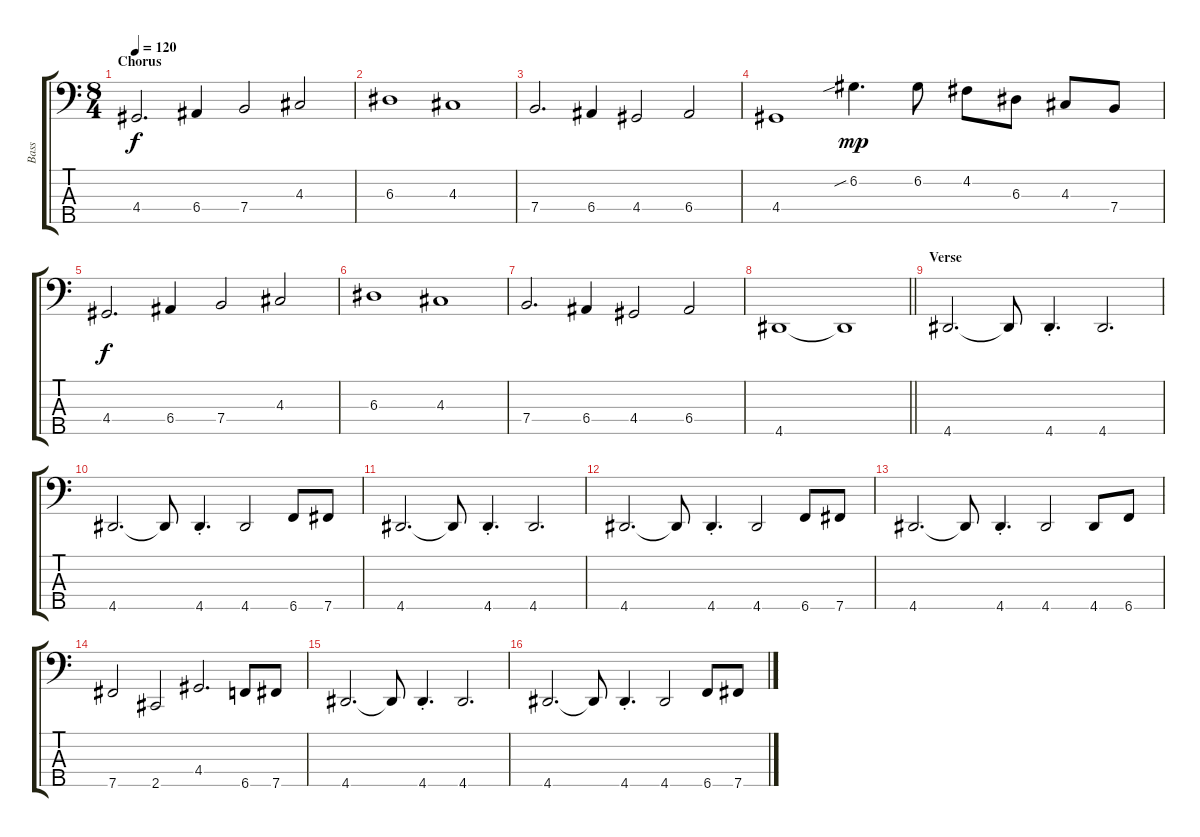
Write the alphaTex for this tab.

\track ("Bass" "Bass") {instrument electricbassfinger}
\staff {score tabs}
\tuning (G2 D2 A1 E1 B0) {hide}
\ts (8 4)
\section ("" "Chorus")
\tempo 120
\clef f4
\ks c
4.4.2{d dy f} 6.4.4 7.4.2 4.3.2 |
6.3.1 4.3.1 |
7.4.2{d} 6.4.4 4.4.2 6.4.2 |
4.4.1 6.2{sib}.4{d dy mp} 6.2.8 4.2.8 6.3.8 4.3.8 7.4.8 |
4.4.2{d dy f} 6.4.4 7.4.2 4.3.2 |
6.3.1 4.3.1 |
7.4.2{d} 6.4.4 4.4.2 6.4.2 |
\barLineRight lightlight
4.5.1 4.5{t}.1 |
\section ("" "Verse")
4.5.2{d} 4.5{t}.8 4.5{st}.4{d} 4.5.2{d} |
4.5.2{d} 4.5{t}.8 4.5{st}.4{d} 4.5.2 6.5.8 7.5.8 |
4.5.2{d} 4.5{t}.8 4.5{st}.4{d} 4.5.2{d} |
4.5.2{d} 4.5{t}.8 4.5{st}.4{d} 4.5.2 6.5.8 7.5.8 |
4.5.2{d} 4.5{t}.8 4.5{st}.4{d} 4.5.2 4.5.8 6.5.8 |
7.5.2 2.5.2 4.4.2{d} 6.5.8 7.5.8 |
4.5.2{d} 4.5{t}.8 4.5{st}.4{d} 4.5.2{d} |
4.5.2{d} 4.5{t}.8 4.5{st}.4{d} 4.5.2 6.5.8 7.5.8
